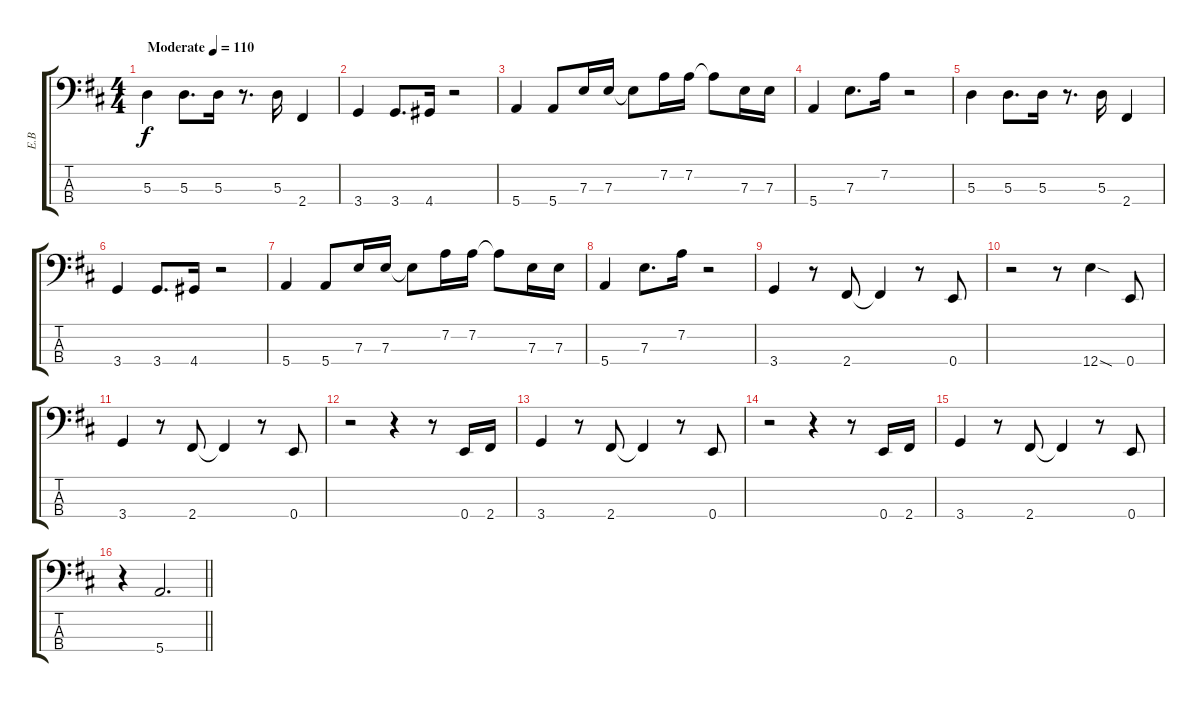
\track ("E.B" "E.B") {instrument electricbassfinger}
\staff {score tabs}
\tuning (G2 D2 A1 E1) {hide}
\ts (4 4)
\tempo (110 "Moderate")
\clef f4
\ks d
5.3.4{dy f instrument electricbassfinger} 5.3.8{d} 5.3.16 r.8{d} 5.3.16 2.4.4 |
3.4.4 3.4.8{d} 4.4.16 r.2 |
5.4.4 5.4.8 7.3.16 7.3.16 7.3{t}.8 7.2.16 7.2.16 7.2{t}.8 7.3.16 7.3.16 |
5.4.4 7.3.8{d} 7.2.16 r.2 |
5.3.4 5.3.8{d} 5.3.16 r.8{d} 5.3.16 2.4.4 |
3.4.4 3.4.8{d} 4.4.16 r.2 |
5.4.4 5.4.8 7.3.16 7.3.16 7.3{t}.8 7.2.16 7.2.16 7.2{t}.8 7.3.16 7.3.16 |
5.4.4 7.3.8{d} 7.2.16 r.2 |
3.4.4 r.8 2.4.8 2.4{t}.4 r.8 0.4.8 |
r.2 r.8 12.4{sod}.4 0.4.8 |
3.4.4 r.8 2.4.8 2.4{t}.4 r.8 0.4.8 |
r.2 r.4 r.8 0.4.16 2.4.16 |
3.4.4 r.8 2.4.8 2.4{t}.4 r.8 0.4.8 |
r.2 r.4 r.8 0.4.16 2.4.16 |
3.4.4 r.8 2.4.8 2.4{t}.4 r.8 0.4.8 |
\barLineRight lightlight
r.4 5.4.2{d}
